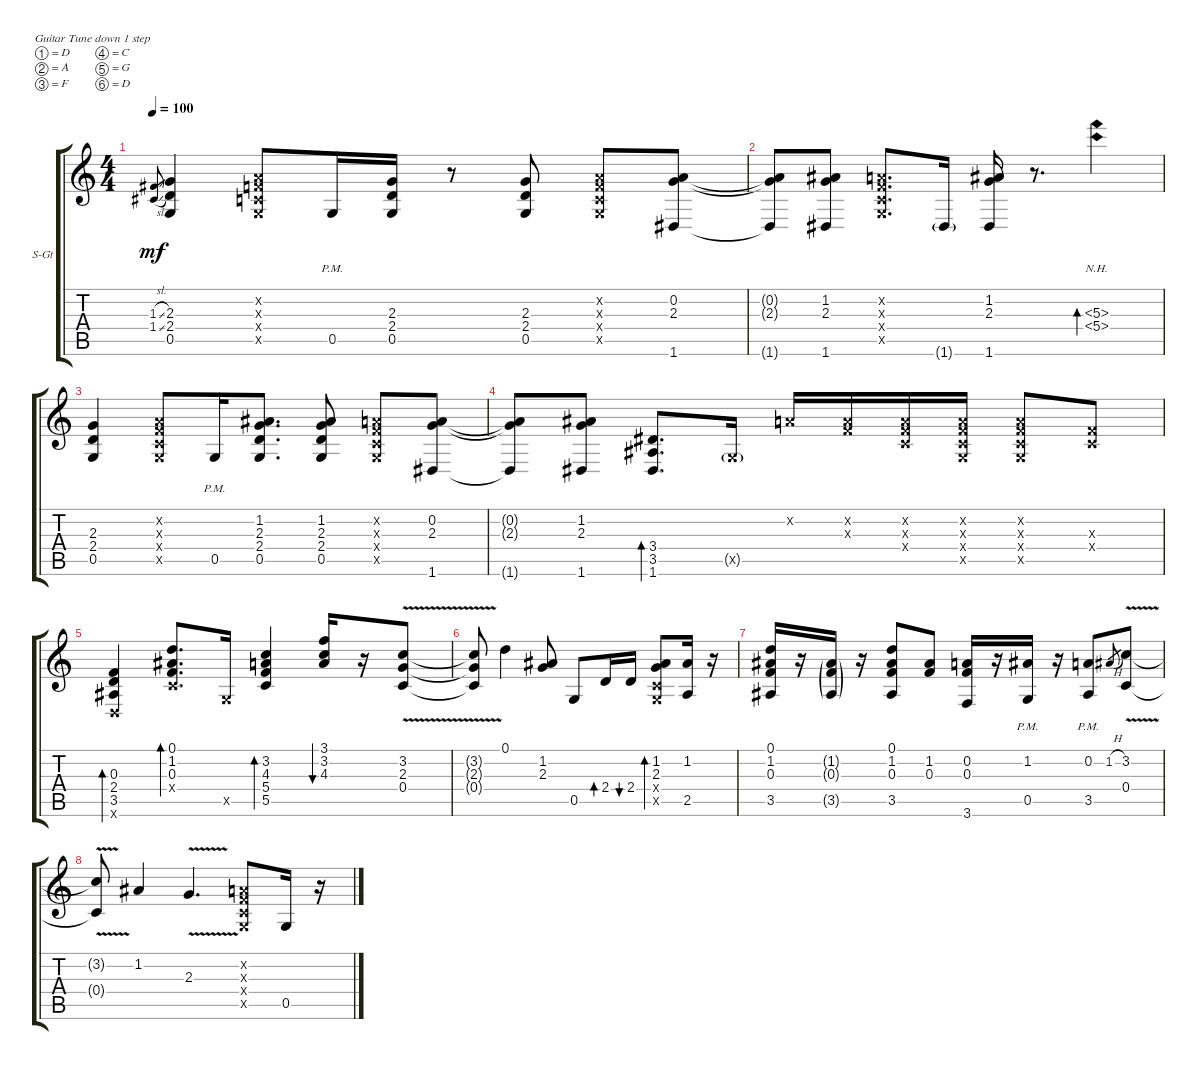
\defaultSystemsLayout 4
\bracketExtendMode groupsimilarinstruments
\firstSystemTrackNameOrientation horizontal
\otherSystemsTrackNameOrientation horizontal
\track ("Steel Guitar" "S-Gt") {instrument acousticguitarsteel}
\staff {score tabs}
\tuning (D4 A3 F3 C3 G2 D2)
\ts (4 4)
\tempo 100
\clef g2
\ks c
(1.3{sl} 1.4{sl}).8{gr dy mf} (0.5 2.4 2.3).4 (0.2{x} 0.3{x} 0.4{x} 0.5{x}).8 0.5{pm}.16 (0.5 2.4 2.3).16 r.8 (2.3 2.4 0.5).8 (0.2{x} 0.3{x} 0.4{x} 0.5{x}).8 (0.2 2.3 1.6).8 |
(0.2{t} 2.3{t} 1.6{t}).8 (1.2 2.3 1.6).8 (0.5{x} 0.4{x} 0.3{x} 0.2{x}).8{d} 1.6{g}.16 (1.2 2.3 1.6).16 r.8{d} (5.3{nh} 5.4{nh}).4{bd 30} |
(2.3 2.4 0.5).4 (0.5{x} 0.4{x} 0.3{x} 0.2{x}).8 0.5{pm}.16 (0.5 2.4 2.3 1.2).8{d} (1.2 2.3 2.4 0.5).8 (0.5{x} 0.4{x} 0.3{x} 0.2{x}).8 (0.2 2.3 1.6).8 |
(0.2{t} 2.3{t} 1.6{t}).8 (1.2 2.3 1.6).8 (1.6 3.5 3.4).8{d bd 30} 0.5{g x}.16 0.2{x}.16 (0.2{x} 0.3{x}).16 (0.2{x} 0.4{x} 0.3{x}).16 (0.2{x} 0.3{x} 0.5{x} 0.4{x}).16 (0.2{x} 0.3{x} 0.4{x} 0.5{x}).8 (0.4{x} 0.3{x}).8 |
(3.5 2.4 0.3 0.6{x}).4{bd 30} (0.1 1.2 0.3 0.4{x}).8{d bd 30} 0.5{x}.16 (5.5 5.4 4.3 3.2).4{bd 30} (3.2 4.3 3.1).16{bu 30} r.16 (0.4 2.3{v} 3.2{v}).8 |
(3.2{t} 2.3{t} 0.4{t}).8 0.1.4 (1.2 2.3).8 0.5.8 2.4.16{bd 30} 2.4.16{bu 30} (1.2 2.3 0.5{x} 0.4{x}).8{bd 30} (1.2 2.5).16 r.16 |
(3.5 1.2 0.3 0.1).16 r.16 (3.5{g} 0.3{g} 1.2{g}).16 r.16 (1.2 3.5 0.3 0.1).8 (1.2 0.3).8 (3.6 0.2 0.3).16 r.16 (0.5{pm} 1.2{pm}).16 r.16 (0.2{pm} 3.5{pm}).8 1.2{h}.8{gr} (0.4 3.2{v}).8 |
(3.2{t} 0.4{t}).8 1.2.4 2.3{v}.4{d} (0.5{x} 0.4{x} 0.3{x} 0.2{x}).8 0.5.16 r.16
